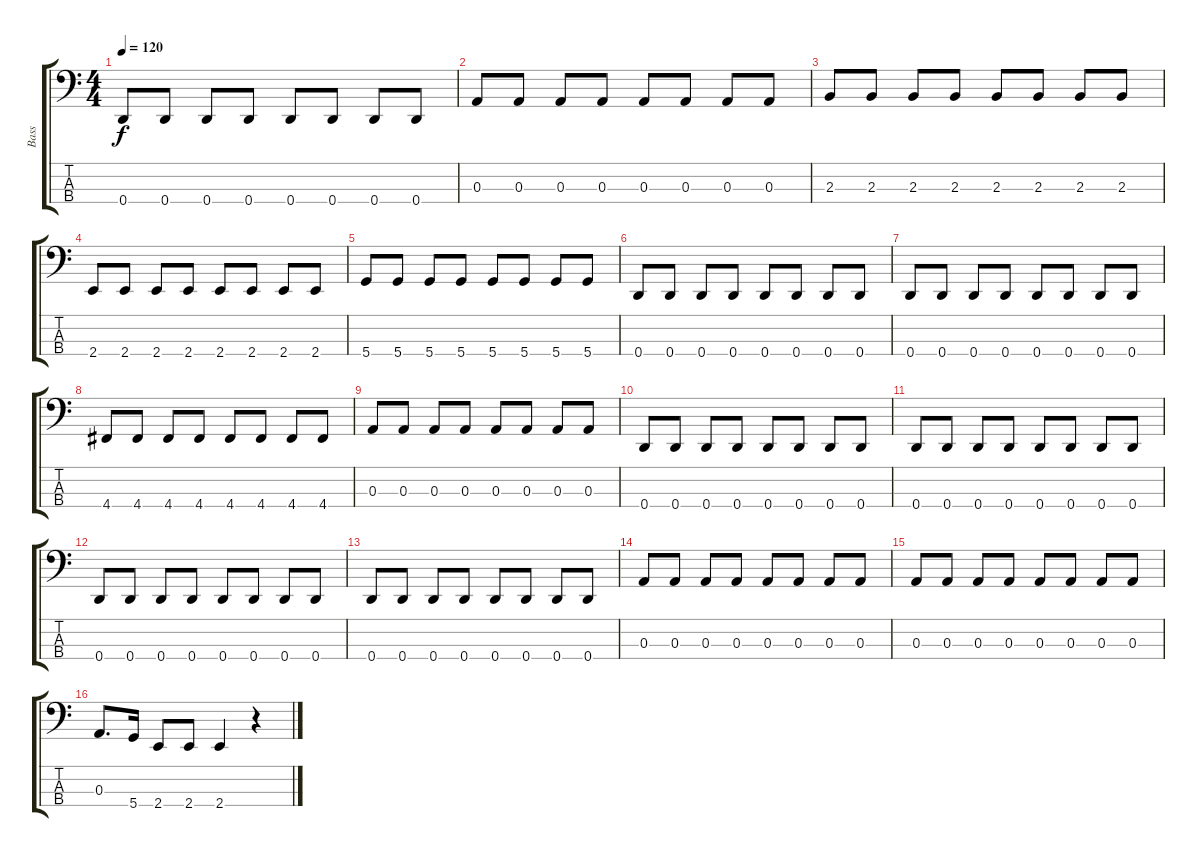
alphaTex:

\track ("Bass" "Bass") {instrument electricbassfinger}
\staff {score tabs}
\tuning (G2 D2 A1 D1) {hide}
\ts (4 4)
\tempo 120
\clef f4
\ks c
0.4.8{dy f} 0.4.8 0.4.8 0.4.8 0.4.8 0.4.8 0.4.8 0.4.8 |
0.3.8 0.3.8 0.3.8 0.3.8 0.3.8 0.3.8 0.3.8 0.3.8 |
2.3.8 2.3.8 2.3.8 2.3.8 2.3.8 2.3.8 2.3.8 2.3.8 |
2.4.8 2.4.8 2.4.8 2.4.8 2.4.8 2.4.8 2.4.8 2.4.8 |
5.4.8 5.4.8 5.4.8 5.4.8 5.4.8 5.4.8 5.4.8 5.4.8 |
0.4.8 0.4.8 0.4.8 0.4.8 0.4.8 0.4.8 0.4.8 0.4.8 |
0.4.8 0.4.8 0.4.8 0.4.8 0.4.8 0.4.8 0.4.8 0.4.8 |
4.4.8 4.4.8 4.4.8 4.4.8 4.4.8 4.4.8 4.4.8 4.4.8 |
0.3.8 0.3.8 0.3.8 0.3.8 0.3.8 0.3.8 0.3.8 0.3.8 |
0.4.8 0.4.8 0.4.8 0.4.8 0.4.8 0.4.8 0.4.8 0.4.8 |
0.4.8 0.4.8 0.4.8 0.4.8 0.4.8 0.4.8 0.4.8 0.4.8 |
0.4.8 0.4.8 0.4.8 0.4.8 0.4.8 0.4.8 0.4.8 0.4.8 |
0.4.8 0.4.8 0.4.8 0.4.8 0.4.8 0.4.8 0.4.8 0.4.8 |
0.3.8 0.3.8 0.3.8 0.3.8 0.3.8 0.3.8 0.3.8 0.3.8 |
0.3.8 0.3.8 0.3.8 0.3.8 0.3.8 0.3.8 0.3.8 0.3.8 |
0.3.8{d} 5.4.16 2.4.8 2.4.8 2.4.4 r.4
